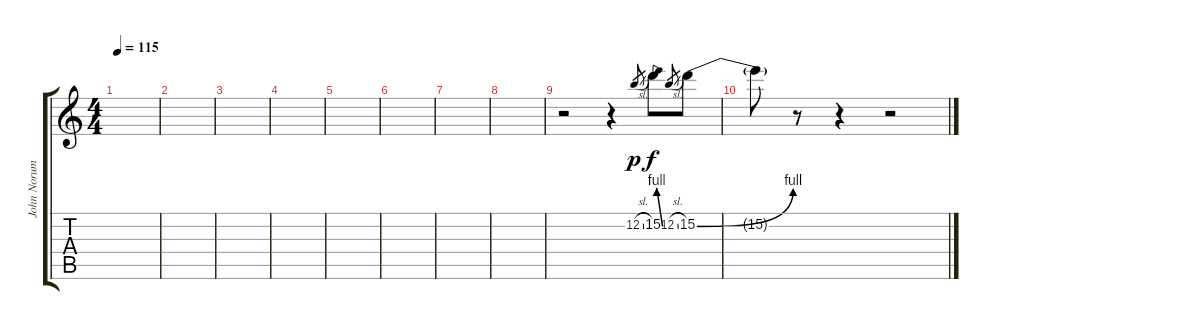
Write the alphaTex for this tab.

\track ("John Norum ( Solo )" "John Norum") {instrument overdrivenguitar}
\staff {score tabs}
\tuning (E4 B3 G3 D3 A2 E2) {hide}
\ts (4 4)
\tempo 115
\clef g2
\ks c
|
|
|
|
|
|
|
|
r.2 r.4 12.2{sl}.8{gr dy p} 15.2{be (bend 0 0 60 4)}.8{dy f} 12.2{sl}.8{gr} 15.2{be (bend 0 0 60 4)}.8 |
15.2{t}.8 r.8 r.4 r.2
